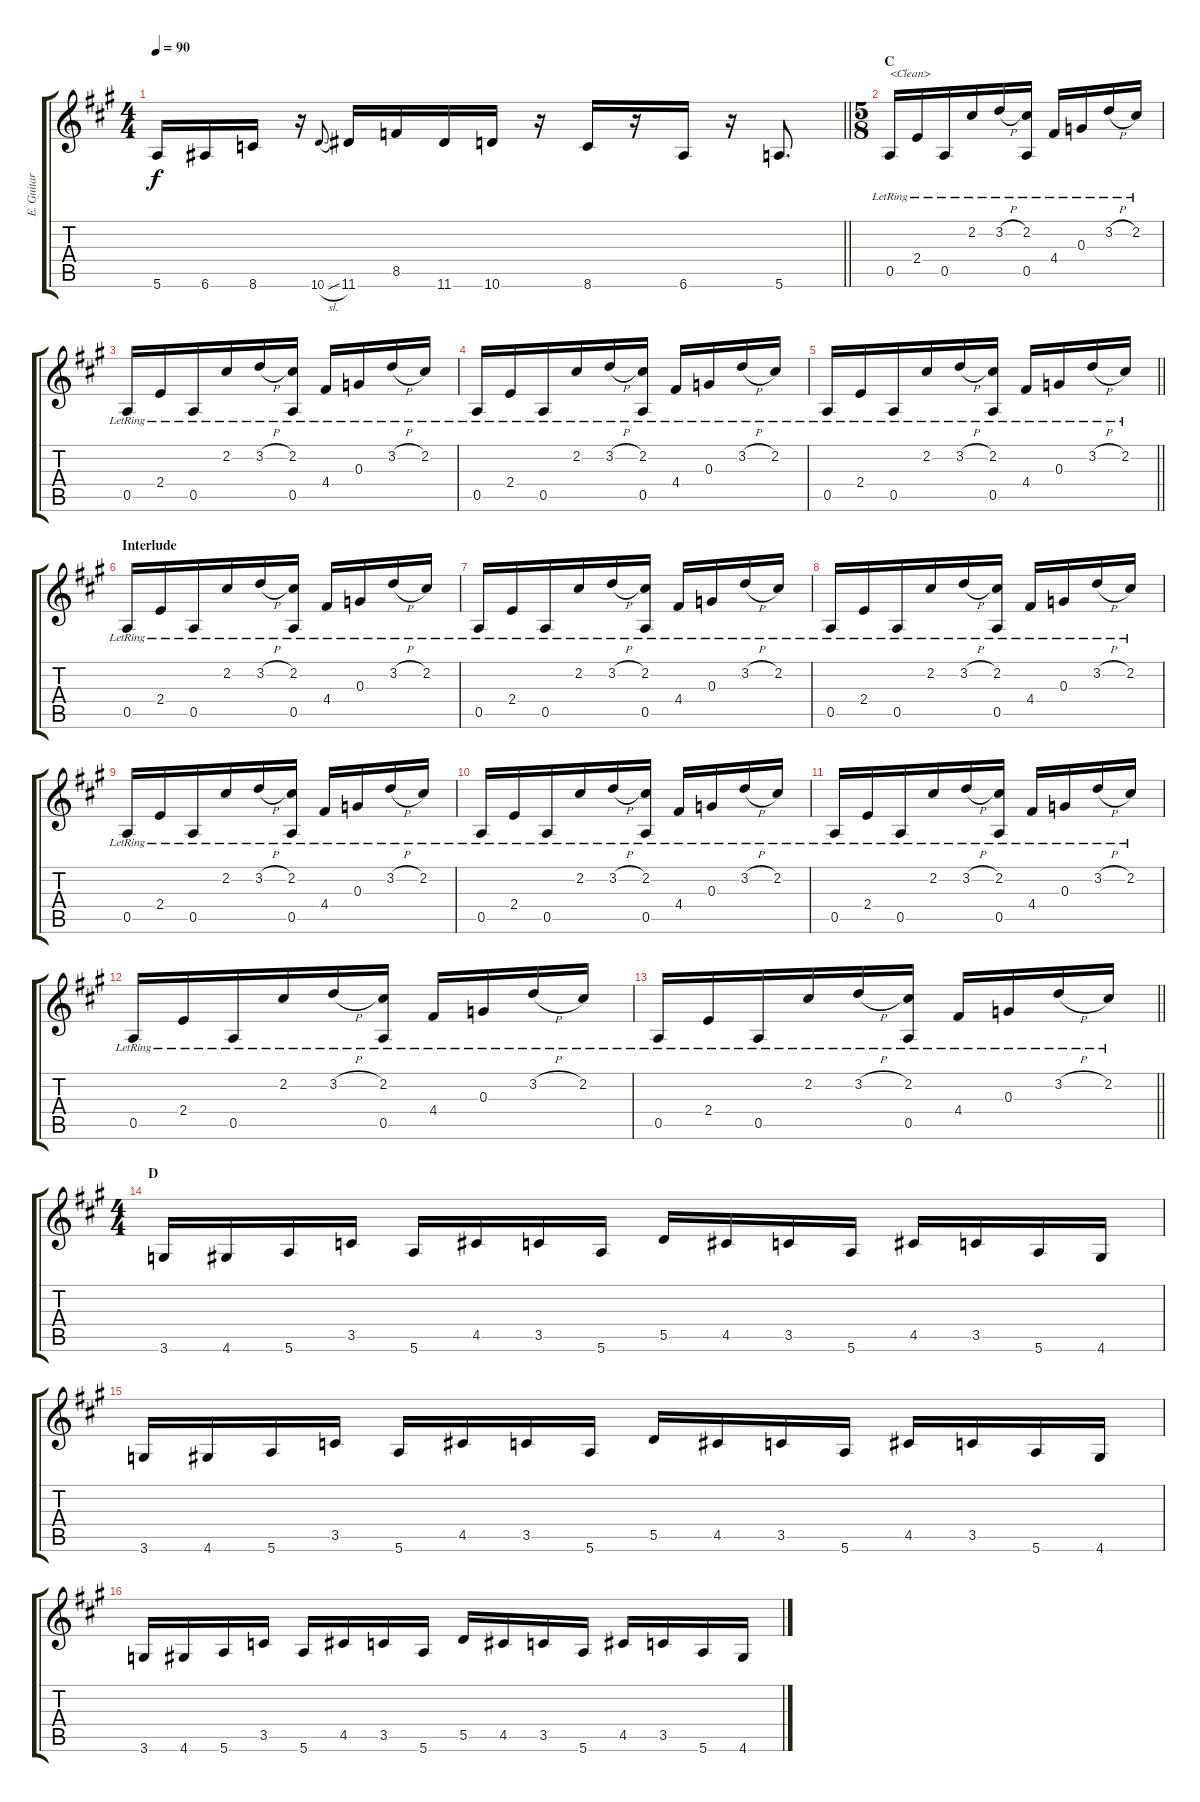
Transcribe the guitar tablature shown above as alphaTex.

\track ("E. Guitar I" "E. Guitar ") {instrument electricguitarclean}
\staff {score tabs}
\tuning (E4 B3 G3 D3 A2 E2) {hide}
\ts (4 4)
\tempo 90
\clef g2
\barLineRight lightlight
\ks a
5.6.16{dy f} 6.6.16 8.6.16 r.16 10.6{sl}.8{gr onbeat} 11.6.16 8.5.16 11.6.16 10.6.16 r.16 8.6.16 r.16 6.6.16 r.16 5.6.8{d} |
\ts (5 8)
\section ("" "C")
0.5{lr}.16{txt "<Clean>" instrument electricguitarclean} 2.4{lr}.16{beam merge} 0.5{lr}.16 2.2{lr}.16{beam merge} 3.2{h lr}.16 (2.2{lr} 0.5{lr}).16 4.4{lr}.16 0.3{lr}.16{beam merge} 3.2{h lr}.16 2.2{lr}.16 |
0.5{lr}.16 2.4{lr}.16 0.5{lr}.16 2.2{lr}.16 3.2{h lr}.16 (2.2{lr} 0.5{lr}).16 4.4{lr}.16 0.3{lr}.16 3.2{h lr}.16 2.2{lr}.16 |
0.5{lr}.16 2.4{lr}.16{beam merge} 0.5{lr}.16 2.2{lr}.16{beam merge} 3.2{h lr}.16 (2.2{lr} 0.5{lr}).16 4.4{lr}.16 0.3{lr}.16{beam merge} 3.2{h lr}.16 2.2{lr}.16 |
\barLineRight lightlight
0.5{lr}.16 2.4{lr}.16 0.5{lr}.16 2.2{lr}.16 3.2{h lr}.16 (2.2{lr} 0.5{lr}).16 4.4{lr}.16 0.3{lr}.16 3.2{h lr}.16 2.2{lr}.16 |
\section ("" "Interlude")
0.5{lr}.16 2.4{lr}.16{beam merge} 0.5{lr}.16 2.2{lr}.16{beam merge} 3.2{h lr}.16 (2.2{lr} 0.5{lr}).16 4.4{lr}.16 0.3{lr}.16{beam merge} 3.2{h lr}.16 2.2{lr}.16 |
0.5{lr}.16 2.4{lr}.16 0.5{lr}.16 2.2{lr}.16 3.2{h lr}.16 (2.2{lr} 0.5{lr}).16 4.4{lr}.16 0.3{lr}.16 3.2{h lr}.16 2.2{lr}.16 |
0.5{lr}.16 2.4{lr}.16{beam merge} 0.5{lr}.16 2.2{lr}.16{beam merge} 3.2{h lr}.16 (2.2{lr} 0.5{lr}).16 4.4{lr}.16 0.3{lr}.16{beam merge} 3.2{h lr}.16 2.2{lr}.16 |
0.5{lr}.16 2.4{lr}.16 0.5{lr}.16 2.2{lr}.16 3.2{h lr}.16 (2.2{lr} 0.5{lr}).16 4.4{lr}.16 0.3{lr}.16 3.2{h lr}.16 2.2{lr}.16 |
0.5{lr}.16 2.4{lr}.16{beam merge} 0.5{lr}.16 2.2{lr}.16{beam merge} 3.2{h lr}.16 (2.2{lr} 0.5{lr}).16 4.4{lr}.16 0.3{lr}.16{beam merge} 3.2{h lr}.16 2.2{lr}.16 |
0.5{lr}.16 2.4{lr}.16 0.5{lr}.16 2.2{lr}.16 3.2{h lr}.16 (2.2{lr} 0.5{lr}).16 4.4{lr}.16 0.3{lr}.16 3.2{h lr}.16 2.2{lr}.16 |
0.5{lr}.16 2.4{lr}.16{beam merge} 0.5{lr}.16 2.2{lr}.16{beam merge} 3.2{h lr}.16 (2.2{lr} 0.5{lr}).16 4.4{lr}.16 0.3{lr}.16{beam merge} 3.2{h lr}.16 2.2{lr}.16 |
\barLineRight lightlight
0.5{lr}.16 2.4{lr}.16 0.5{lr}.16 2.2{lr}.16 3.2{h lr}.16 (2.2{lr} 0.5{lr}).16 4.4{lr}.16 0.3{lr}.16 3.2{h lr}.16 2.2{lr}.16 |
\ts (4 4)
\section ("" "D")
3.6.16 4.6.16 5.6.16 3.5.16 5.6.16 4.5.16 3.5.16 5.6.16 5.5.16 4.5.16 3.5.16 5.6.16 4.5.16 3.5.16 5.6.16 4.6.16 |
3.6.16 4.6.16 5.6.16 3.5.16 5.6.16 4.5.16 3.5.16 5.6.16 5.5.16 4.5.16 3.5.16 5.6.16 4.5.16 3.5.16 5.6.16 4.6.16 |
3.6.16 4.6.16 5.6.16 3.5.16 5.6.16 4.5.16 3.5.16 5.6.16 5.5.16 4.5.16 3.5.16 5.6.16 4.5.16 3.5.16 5.6.16 4.6.16
